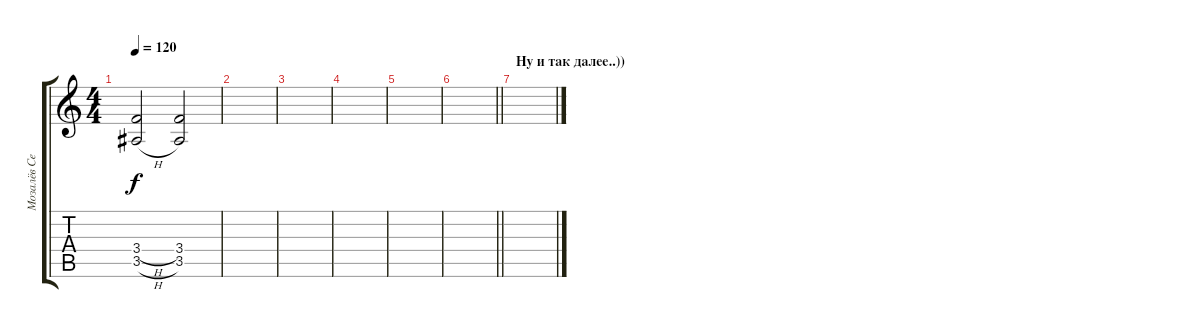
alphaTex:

\track ("Мозалёв Сергей" "Мозалёв Се") {instrument distortionguitar}
\staff {score tabs}
\tuning (D4 Bb3 G3 D3 G2 D2) {hide}
\ts (4 4)
\tempo 120
\clef g2
\ks c
(3.4{h} 3.5{h}).2{dy f} (3.4 3.5).2 |
|
|
|
|
\barLineRight lightlight
|
\section ("" "Ну и так далее..))")
